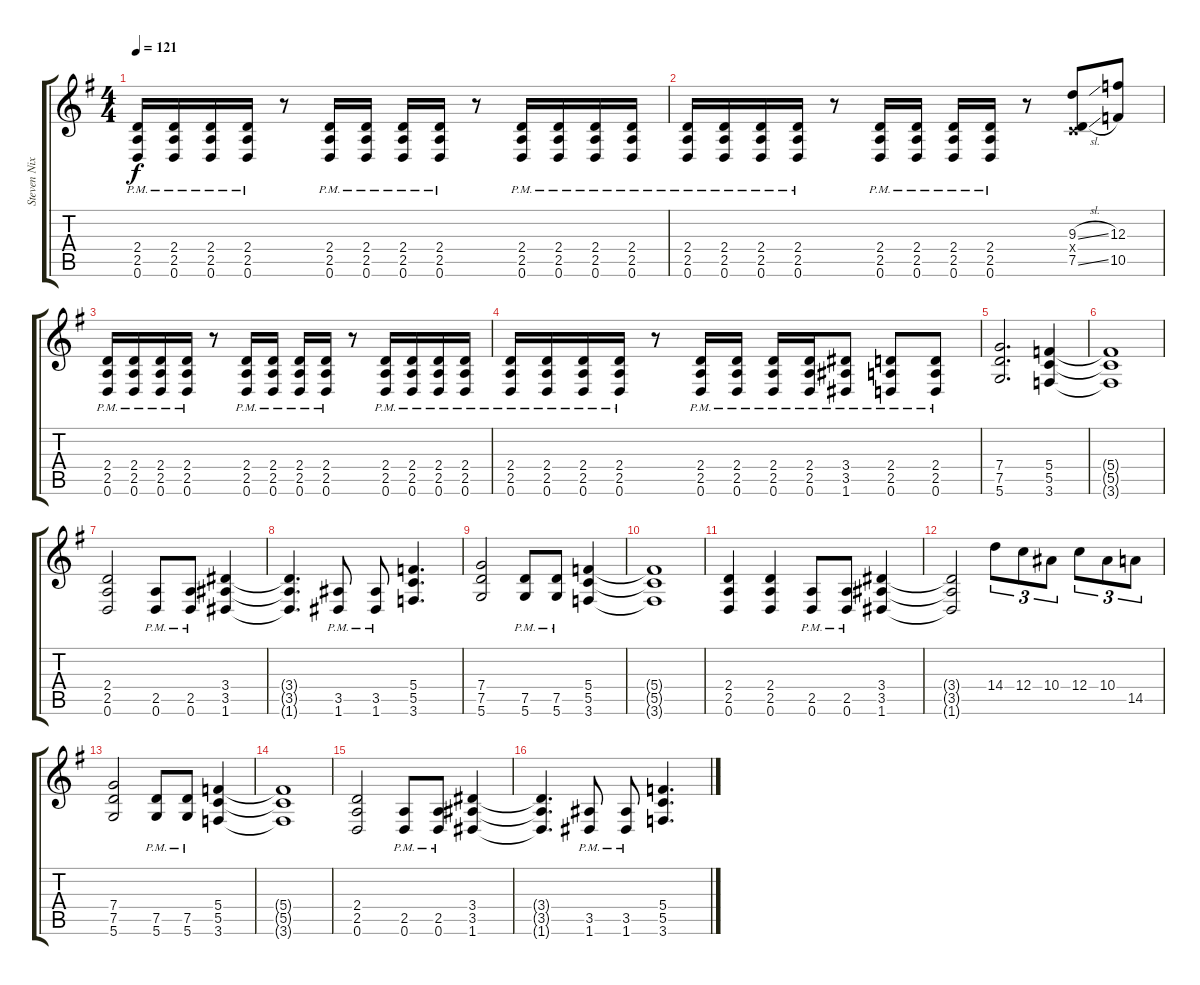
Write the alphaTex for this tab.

\track ("Steven Nixon" "Steven Nix") {instrument distortionguitar}
\staff {score tabs}
\tuning (D4 A3 F3 C3 G2 D2) {hide}
\ts (4 4)
\tempo 121
\clef g2
\ks g
(2.4{pm} 2.5{pm} 0.6{pm}).16{dy f} (2.4{pm} 2.5{pm} 0.6{pm}).16 (2.4{pm} 2.5{pm} 0.6{pm}).16 (2.4{pm} 2.5{pm} 0.6{pm}).16 r.8 (2.4{pm} 2.5{pm} 0.6{pm}).16 (2.4{pm} 2.5{pm} 0.6{pm}).16 (2.4{pm} 2.5{pm} 0.6{pm}).16 (2.4{pm} 2.5{pm} 0.6{pm}).16 r.8 (2.4{pm} 2.5{pm} 0.6{pm}).16 (2.4{pm} 2.5{pm} 0.6{pm}).16 (2.4{pm} 2.5{pm} 0.6{pm}).16 (2.4{pm} 2.5{pm} 0.6{pm}).16 |
(2.4{pm} 2.5{pm} 0.6{pm}).16 (2.4{pm} 2.5{pm} 0.6{pm}).16 (2.4{pm} 2.5{pm} 0.6{pm}).16 (2.4{pm} 2.5{pm} 0.6{pm}).16 r.8 (2.4{pm} 2.5{pm} 0.6{pm}).16 (2.4{pm} 2.5{pm} 0.6{pm}).16 (2.4{pm} 2.5{pm} 0.6{pm}).16 (2.4{pm} 2.5{pm} 0.6{pm}).16 r.8 (9.3{sl} 0.4{x} 7.5{sl}).8 (12.3 10.5).8 |
(2.4{pm} 2.5{pm} 0.6{pm}).16 (2.4{pm} 2.5{pm} 0.6{pm}).16 (2.4{pm} 2.5{pm} 0.6{pm}).16 (2.4{pm} 2.5{pm} 0.6{pm}).16 r.8 (2.4{pm} 2.5{pm} 0.6{pm}).16 (2.4{pm} 2.5{pm} 0.6{pm}).16 (2.4{pm} 2.5{pm} 0.6{pm}).16 (2.4{pm} 2.5{pm} 0.6{pm}).16 r.8 (2.4{pm} 2.5{pm} 0.6{pm}).16 (2.4{pm} 2.5{pm} 0.6{pm}).16 (2.4{pm} 2.5{pm} 0.6{pm}).16 (2.4{pm} 2.5{pm} 0.6{pm}).16 |
(2.4{pm} 2.5{pm} 0.6{pm}).16 (2.4{pm} 2.5{pm} 0.6{pm}).16 (2.4{pm} 2.5{pm} 0.6{pm}).16 (2.4{pm} 2.5{pm} 0.6{pm}).16 r.8 (2.4{pm} 2.5{pm} 0.6{pm}).16 (2.4{pm} 2.5{pm} 0.6{pm}).16 (2.4{pm} 2.5{pm} 0.6{pm}).16 (2.4{pm} 2.5{pm} 0.6{pm}).16 (3.4{pm} 3.5{pm} 1.6{pm}).8 (2.4{pm} 2.5{pm} 0.6{pm}).8 (2.4{pm} 2.5{pm} 0.6{pm}).8 |
(7.4 7.5 5.6).2{d} (5.4 5.5 3.6).4 |
(5.4{t} 5.5{t} 3.6{t}).1 |
(2.4 2.5 0.6).2 (2.5{pm} 0.6{pm}).8 (2.5{pm} 0.6{pm}).8 (3.4 3.5 1.6).4 |
(3.4{t} 3.5{t} 1.6{t}).4{d} (3.5{pm} 1.6{pm}).8 (3.5{pm} 1.6{pm}).8 (5.4 5.5 3.6).4{d} |
(7.4 7.5 5.6).2 (7.5{pm} 5.6{pm}).8 (7.5{pm} 5.6{pm}).8 (5.4 5.5 3.6).4 |
(5.4{t} 5.5{t} 3.6{t}).1 |
(2.4 2.5 0.6).4 (2.4 2.5 0.6).4 (2.5{pm} 0.6{pm}).8 (2.5{pm} 0.6{pm}).8 (3.4 3.5 1.6).4 |
(3.4{t} 3.5{t} 1.6{t}).2 14.4.8{tu (3 2)} 12.4.8{tu (3 2)} 10.4.8{tu (3 2)} 12.4.8{tu (3 2)} 10.4.8{tu (3 2)} 14.5.8{tu (3 2)} |
(7.4 7.5 5.6).2 (7.5{pm} 5.6{pm}).8 (7.5{pm} 5.6{pm}).8 (5.4 5.5 3.6).4 |
(5.4{t} 5.5{t} 3.6{t}).1 |
(2.4 2.5 0.6).2 (2.5{pm} 0.6{pm}).8 (2.5{pm} 0.6{pm}).8 (3.4 3.5 1.6).4 |
(3.4{t} 3.5{t} 1.6{t}).4{d} (3.5{pm} 1.6{pm}).8 (3.5{pm} 1.6{pm}).8 (5.4 5.5 3.6).4{d}
